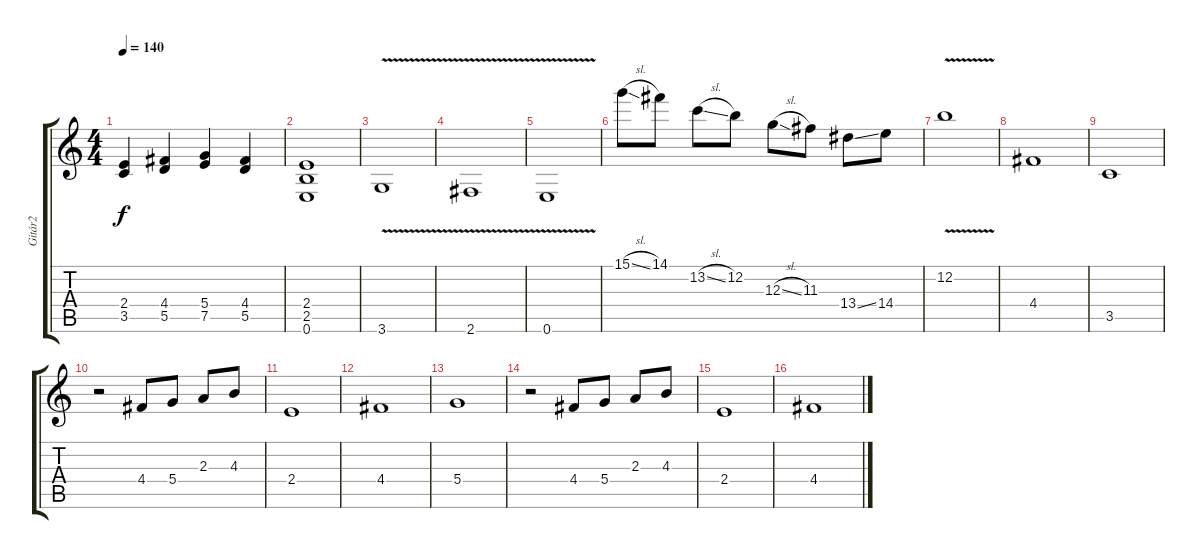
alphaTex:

\track ("Gitár2" "Gitár2") {instrument distortionguitar}
\staff {score tabs}
\tuning (E4 B3 G3 D3 A2 E2) {hide}
\ts (4 4)
\tempo 140
\clef g2
\ks c
(2.4 3.5).4{dy f} (4.4 5.5).4 (5.4 7.5).4 (4.4 5.5).4 |
(2.4 2.5 0.6).1 |
3.6{v}.1 |
2.6{v}.1 |
0.6{v}.1 |
15.1{sl}.8 14.1.8 13.2{sl}.8 12.2.8 12.3{sl}.8 11.3.8 13.4{ss}.8 14.4.8 |
12.2{v}.1 |
4.4.1 |
3.5.1 |
r.2 4.4.8 5.4.8 2.3.8 4.3.8 |
2.4.1 |
4.4.1 |
5.4.1 |
r.2 4.4.8 5.4.8 2.3.8 4.3.8 |
2.4.1 |
4.4.1
